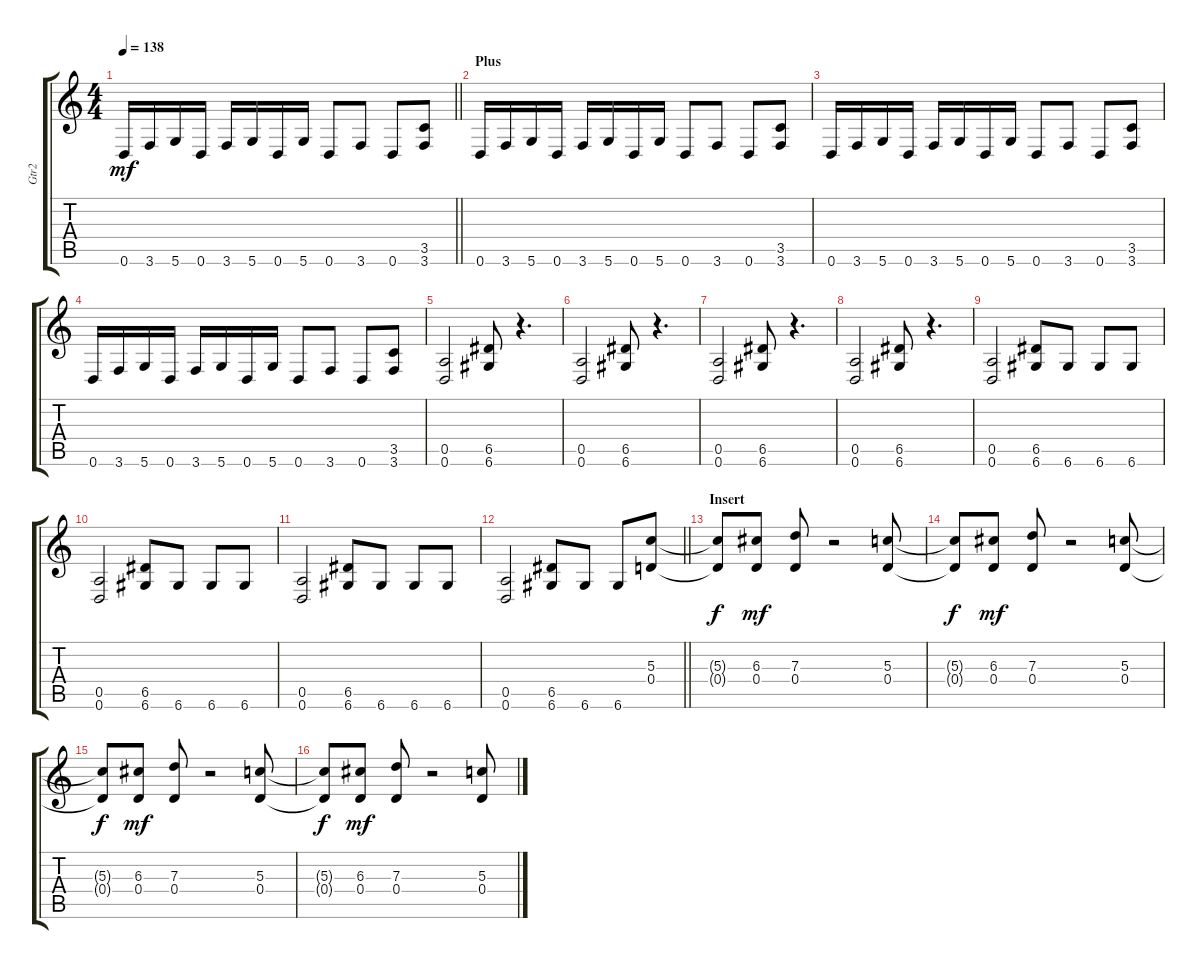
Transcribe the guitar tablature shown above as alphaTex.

\track ("Gtr2" "Gtr2") {instrument distortionguitar}
\staff {score tabs}
\tuning (E4 B3 G3 D3 A2 D2) {hide}
\ts (4 4)
\tempo 138
\clef g2
\barLineRight lightlight
\ks c
0.6.16{dy mf volume 16} 3.6.16 5.6.16 0.6.16 3.6.16 5.6.16 0.6.16 5.6.16 0.6.8 3.6.8 0.6.8 (3.5 3.6).8 |
\section ("" "Plus")
0.6.16 3.6.16 5.6.16 0.6.16 3.6.16 5.6.16 0.6.16 5.6.16 0.6.8 3.6.8 0.6.8 (3.5 3.6).8 |
0.6.16 3.6.16 5.6.16 0.6.16 3.6.16 5.6.16 0.6.16 5.6.16 0.6.8 3.6.8 0.6.8 (3.5 3.6).8 |
0.6.16 3.6.16 5.6.16 0.6.16 3.6.16 5.6.16 0.6.16 5.6.16 0.6.8 3.6.8 0.6.8 (3.5 3.6).8 |
(0.5 0.6).2 (6.5 6.6).8 r.4{d} |
(0.5 0.6).2 (6.5 6.6).8 r.4{d} |
(0.5 0.6).2 (6.5 6.6).8 r.4{d} |
(0.5 0.6).2 (6.5 6.6).8 r.4{d} |
(0.5 0.6).2 (6.5 6.6).8 6.6.8 6.6.8 6.6.8 |
(0.5 0.6).2 (6.5 6.6).8 6.6.8 6.6.8 6.6.8 |
(0.5 0.6).2 (6.5 6.6).8 6.6.8 6.6.8 6.6.8 |
\barLineRight lightlight
(0.5 0.6).2 (6.5 6.6).8 6.6.8 6.6.8 (5.3 0.4).8 |
\section ("" "Insert")
(5.3{t} 0.4{t}).8{dy f} (6.3 0.4).8{dy mf} (7.3 0.4).8 r.2 (5.3 0.4).8 |
(5.3{t} 0.4{t}).8{dy f} (6.3 0.4).8{dy mf} (7.3 0.4).8 r.2 (5.3 0.4).8 |
(5.3{t} 0.4{t}).8{dy f} (6.3 0.4).8{dy mf} (7.3 0.4).8 r.2 (5.3 0.4).8 |
(5.3{t} 0.4{t}).8{dy f} (6.3 0.4).8{dy mf} (7.3 0.4).8 r.2 (5.3 0.4).8
